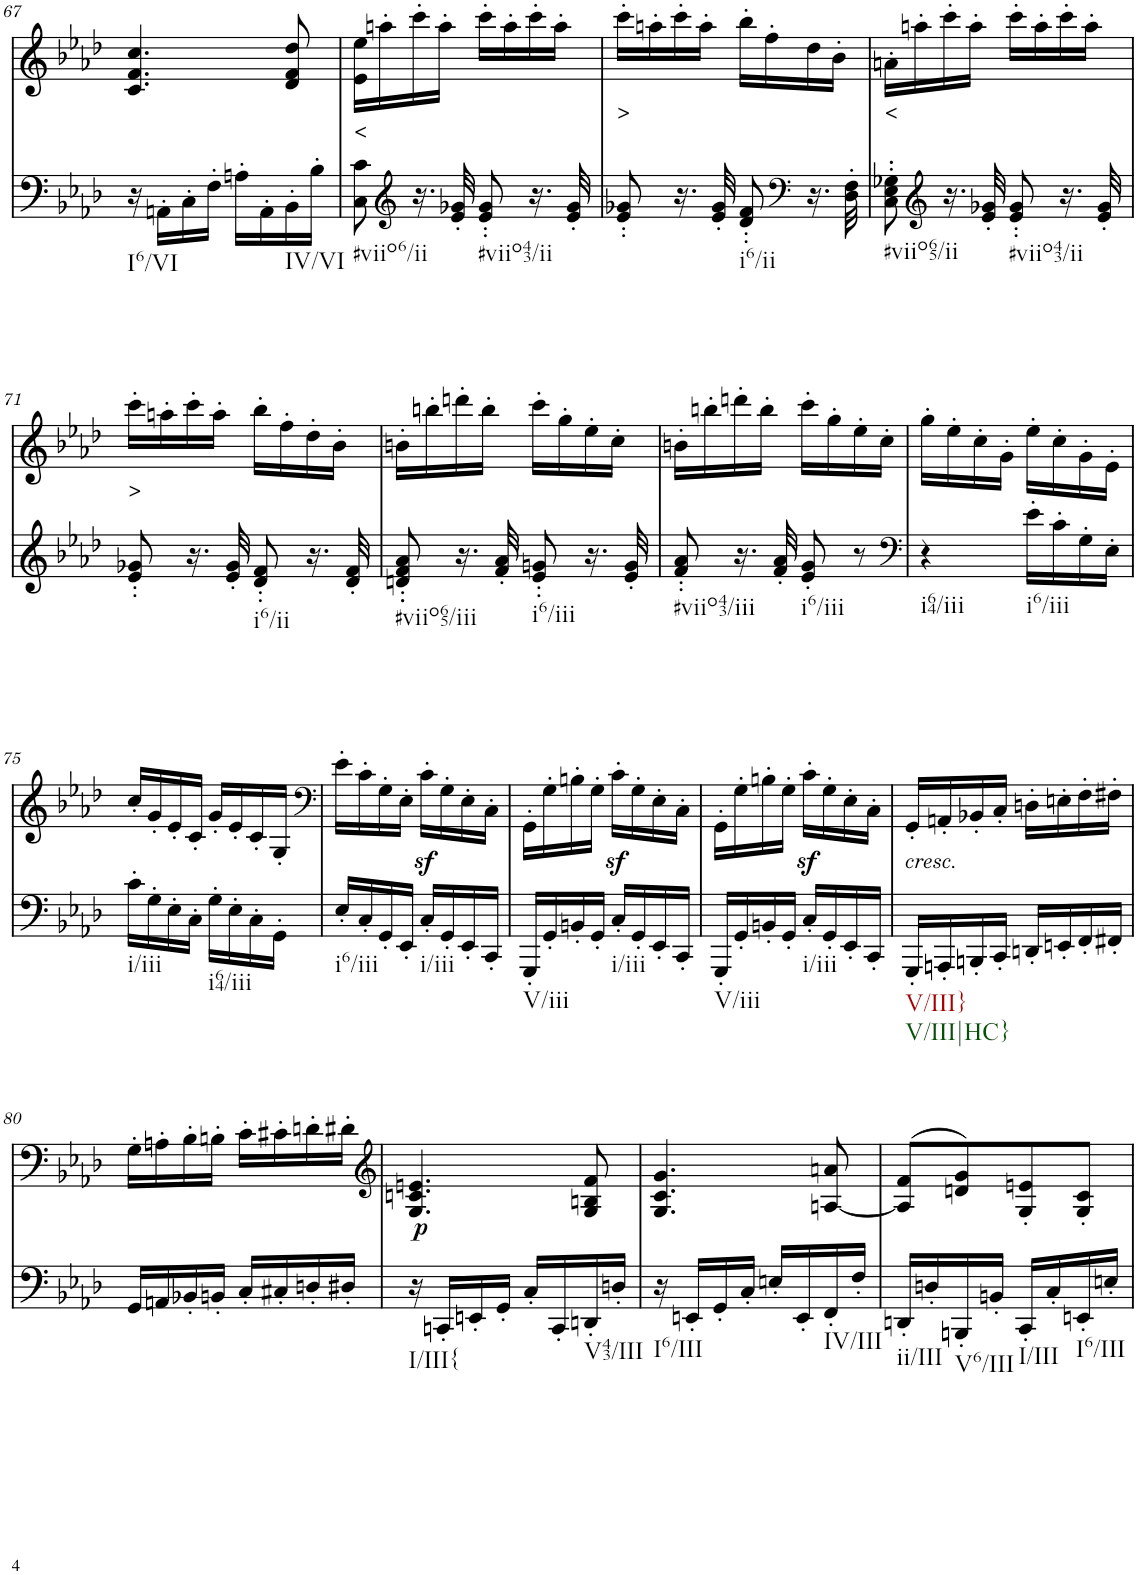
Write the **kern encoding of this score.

**kern	**dynam	**kern	**text
*part2	*part2	*part1	*part1
*staff2	*staff2	*staff1	*staff1
*I"piano	*	*I"piano	*
*I'Pno	*	*I'Pno	*
!!LO:PB:g=z
*clefF4	*	*clefG2	*
*k[b-e-a-d-]	*	*k[b-e-a-d-]	*
*A-:	*	*A-:	*
*M2/4	*	*M2/4	*
=67	=67	=67	=67
!LO:TX:b:t=I6/VI	!	!	!
16r	.	4.c/ 4.f/ 4.cc/	.
16AAn'\LL	.	.	.
16C'\	.	.	.
16F'\JJ	.	.	.
16An'\LL	.	.	.
16AA'\	.	.	.
!LO:TX:b:t=IV/VI	!	!	!
16BB-'\	.	8d-/ 8f/ 8dd-/	.
16B-'\JJ	.	.	.
=68	=68	=68	=68
!LO:TX:b:t=#viio6/ii	!	!	!
!	!	!	!LO:LY:b
8C\ 8c\	.	16e-\ 16ee-\LL	<
.	.	16aan'\	.
*clefG2	*	*	*
16.r	.	16ccc'\	.
.	.	16aa'\JJ	.
32e-/' 32g-X/'	.	.	.
!LO:TX:b:t=#viio43/ii	!	!	!
8e-/' 8g-/'	.	16ccc'\LL	.
.	.	16aa'\	.
16.r	.	16ccc'\	.
.	.	16aa'\JJ	.
32e-/' 32g-/'	.	.	.
=69	=69	=69	=69
!	!	!	!LO:LY:b
8e-/' 8g-X/'	.	16ccc'\LL	>
.	.	16aan'\	.
16.r	.	16ccc'\	.
.	.	16aa'\JJ	.
32e-/' 32g-/'	.	.	.
!LO:TX:b:t=i6/ii	!	!	!
8d-/' 8f/'	.	16bb-'\LL	.
.	.	16ff'\	.
*clefF4	*	*	*
16.r	.	16dd-\	.
.	.	16b-'\JJ	.
32D-\' 32F\'	.	.	.
=70	=70	=70	=70
!LO:TX:b:t=#viio65/ii	!	!	!
!	!	!	!LO:LY:b
8C\' 8E-\' 8G-X\'	.	16an'\LL	<
.	.	16aan'\	.
*clefG2	*	*	*
16.r	.	16ccc'\	.
.	.	16aa'\JJ	.
32e-/' 32g-X/'	.	.	.
!LO:TX:b:t=#viio43/ii	!	!	!
8e-/' 8g-/'	.	16ccc'\LL	.
.	.	16aa'\	.
16.r	.	16ccc'\	.
.	.	16aa'\JJ	.
32e-/' 32g-/'	.	.	.
!!LO:LB:g=z
=71	=71	=71	=71
!	!	!	!LO:LY:b
8e-/' 8g-X/'	.	16ccc'\LL	>
.	.	16aan'\	.
16.r	.	16ccc'\	.
.	.	16aa'\JJ	.
32e-/' 32g-/'	.	.	.
!LO:TX:b:t=i6/ii	!	!	!
8d-/' 8f/'	.	16bb-'\LL	.
.	.	16ff'\	.
16.r	.	16dd-'\	.
.	.	16b-'\JJ	.
32d-/' 32f/'	.	.	.
=72	=72	=72	=72
!LO:TX:b:t=#viio65/iii	!	!	!
8dn/' 8f/' 8a-/'	.	16bn'\LL	.
.	.	16bbn'\	.
16.r	.	16dddn'\	.
.	.	16bb'\JJ	.
32f/' 32a-/'	.	.	.
!LO:TX:b:t=i6/iii	!	!	!
8e-/' 8gn/'	.	16ccc'\LL	.
.	.	16gg'\	.
16.r	.	16ee-'\	.
.	.	16cc'\JJ	.
32e-/' 32g/'	.	.	.
=73	=73	=73	=73
!LO:TX:b:t=#viio43/iii	!	!	!
8f/' 8a-/'	.	16bn'\LL	.
.	.	16bbn'\	.
16.r	.	16dddn'\	.
.	.	16bb'\JJ	.
32f/' 32a-/'	.	.	.
!LO:TX:b:t=i6/iii	!	!	!
8e-/' 8g/'	.	16ccc'\LL	.
.	.	16gg'\	.
8r	.	16ee-'\	.
.	.	16cc'\JJ	.
=74	=74	=74	=74
*clefF4	*	*	*
!LO:TX:b:t=i64/iii	!	!	!
!	!	!	!LO:LY:b
4r	.	16gg'\LL	<
.	.	16ee-'\	.
.	.	16cc'\	.
.	.	16g'\JJ	.
!LO:TX:b:t=i6/iii	!	!	!
16e-'\LL	.	16ee-'\LL	.
16c'\	.	16cc'\	.
16G'\	.	16g'\	.
16E-'\JJ	.	16e-'\JJ	.
!!LO:LB:g=z
=75	=75	=75	=75
!LO:TX:b:t=i/iii	!	!	!
16c'\LL	.	16cc'/LL	.
16G'\	.	16g'/	.
16E-'\	.	16e-'/	.
16C'\JJ	.	16c'/JJ	.
!LO:TX:b:t=i64/iii	!	!	!
16G'\LL	.	16g'/LL	.
16E-'\	.	16e-'/	.
16C'\	.	16c'/	.
16GG'\JJ	.	16G'/JJ	.
=76	=76	=76	=76
*	*	*clefF4	*
!LO:TX:b:t=i6/iii	!	!	!
16E-'/LL	.	16e-'\LL	.
16C'/	.	16c'\	.
16GG'/	.	16G'\	.
16EE-'/JJ	.	16E-'\JJ	.
!LO:TX:b:t=i/iii	!	!	!
16C'/LL	.	16cz<'\LL	.
16GG'/	.	16G'\	.
16EE-'/	.	16E-'\	.
16CC'/JJ	.	16C'\JJ	.
=77	=77	=77	=77
!LO:TX:b:t=V/iii	!	!	!
16GGG'/LL	.	16GG'\LL	.
16GG'/	.	16G'\	.
16BBn'/	.	16Bn'\	.
16GG'/JJ	.	16G'\JJ	.
!LO:TX:b:t=i/iii	!	!	!
16C'/LL	.	16cz<'\LL	.
16GG'/	.	16G'\	.
16EE-'/	.	16E-'\	.
16CC'/JJ	.	16C'\JJ	.
=78	=78	=78	=78
!LO:TX:b:t=V/iii	!	!	!
16GGG'/LL	.	16GG'\LL	.
16GG'/	.	16G'\	.
16BBn'/	.	16Bn'\	.
16GG'/JJ	.	16G'\JJ	.
!LO:TX:b:t=i/iii	!	!	!
16C'/LL	.	16cz<'\LL	.
16GG'/	.	16G'\	.
16EE-'/	.	16E-'\	.
16CC'/JJ	.	16C'\JJ	.
=79	=79	=79	=79
!	!	!LO:TX:b:i:t=cresc.	!
!LO:TX:b:t=V/III}	!	!	!
!LO:TX:b:t=V/III|HC}	!	!	!
!	!	!	!LO:LY:b
16GGG'/LL	.	16GG'/LL	p
16AAAn'/	.	16AAn'/	.
16BBBn'/	.	16BB-X'/	.
16CC'/JJ	.	16C'/JJ	.
16DDn'/LL	.	16Dn'\LL	.
16EEn'/	.	16En'\	.
16FF'/	.	16F'\	.
16FF#X'/JJ	.	16F#X'\JJ	.
!!LO:LB:g=z
=80	=80	=80	=80
16GG/LL	.	16G'\LL	.
16AAn/	.	16An'\	.
16BB-X'/	.	16B-'\	.
16BBn'/JJ	.	16Bn'\JJ	.
16C'/LL	.	16c'\LL	.
16C#X'/	.	16c#X'\	.
16Dn'/	.	16dn'\	.
16D#X'/JJ	.	16d#X'\JJ	.
=81	=81	=81	=81
*	*	*clefG2	*
!LO:TX:b:t=I/III{	!	!	!
!	!LO:DY:a	!	!LO:LY:b
16r	p	4.G/ 4.cn/ 4.en/	p
16CCn'/LL	.	.	.
16EEn'/	.	.	.
16GG'/JJ	.	.	.
16C'/LL	.	.	.
16CC'/	.	.	.
!LO:TX:b:t=V43/III	!	!	!
16DDn'/	.	8G/ 8Bn/ 8f/	.
16Dn'/JJ	.	.	.
=82	=82	=82	=82
!LO:TX:b:t=I6/III	!	!	!
16r	.	4.G/ 4.c/ 4.g/	.
16EEn'/LL	.	.	.
16GG'/	.	.	.
16C'/JJ	.	.	.
16En'/LL	.	.	.
16EE'/	.	.	.
!LO:TX:b:t=IV/III	!	!	!
16FF'/	.	[8An/ 8an/	.
16F'/JJ	.	.	.
=83	=83	=83	=83
!LO:TX:b:t=ii/III	!	!	!
16DDn'/LL	.	(>8A/] 8f/L	.
16Dn'/	.	.	.
!LO:TX:b:t=V6/III	!	!	!
16BBBn'/	.	8dn/ 8g/)	.
16BBn'/JJ	.	.	.
!LO:TX:b:t=I/III	!	!	!
16CC'/LL	.	8G/' 8en/'	.
16C'/	.	.	.
!LO:TX:b:t=I6/III	!	!	!
16EEn'/	.	8G/' 8c/'J	.
16En'/JJ	.	.	.
=	=	=	=
*-	*-	*-	*-
